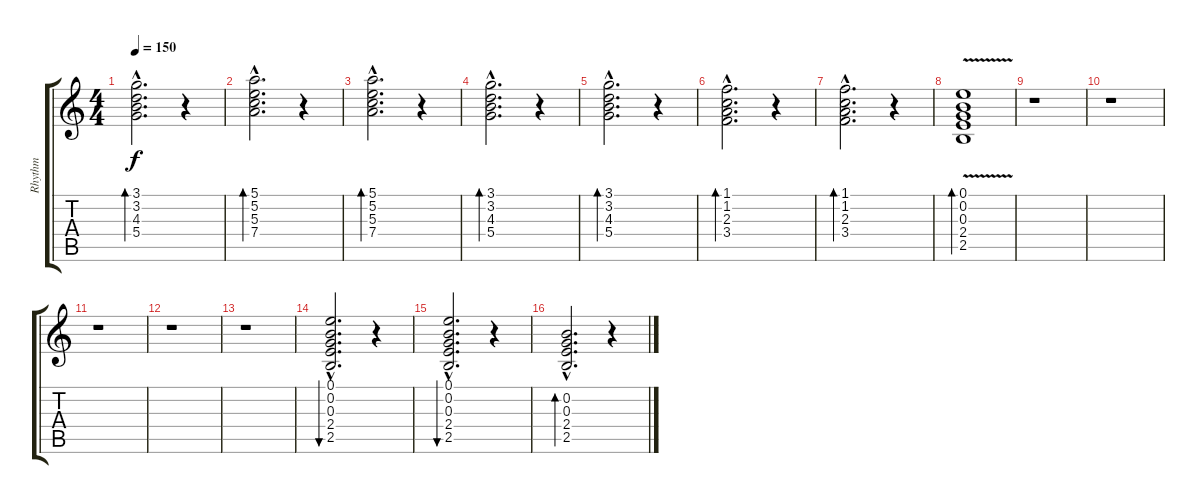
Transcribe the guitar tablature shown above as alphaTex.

\track ("Rhythm" "Rhythm") {instrument electricguitarjazz}
\staff {score tabs}
\tuning (E4 B3 G3 D3 A2 E2) {hide}
\ts (4 4)
\tempo 150
\clef g2
\ks c
(3.1{hac} 3.2{hac} 4.3{hac} 5.4{hac}).2{d bd 480 dy f} r.4 |
(5.1{hac} 5.2{hac} 5.3{hac} 7.4{hac}).2{d bd 480} r.4 |
(5.1{hac} 5.2{hac} 5.3{hac} 7.4{hac}).2{d bd 480} r.4 |
(3.1{hac} 3.2{hac} 4.3{hac} 5.4{hac}).2{d bd 480} r.4 |
(3.1{hac} 3.2{hac} 4.3{hac} 5.4{hac}).2{d bd 480} r.4 |
(1.1{hac} 1.2{hac} 2.3{hac} 3.4{hac}).2{d bd 480} r.4 |
(1.1{hac} 1.2{hac} 2.3{hac} 3.4{hac}).2{d bd 480} r.4 |
(0.1 0.2 0.3 2.4 2.5{v}).1{bd 480} |
r.1 |
r.1 |
r.1 |
r.1 |
r.1 |
(0.1{hac} 0.2{hac} 0.3{hac} 2.4{hac} 2.5{hac}).2{d bu 480} r.4 |
(0.1{hac} 0.2{hac} 0.3{hac} 2.4{hac} 2.5{hac}).2{d bu 480} r.4 |
(0.2{hac} 0.3{hac} 2.4{hac} 2.5{hac}).2{d bd 480} r.4
